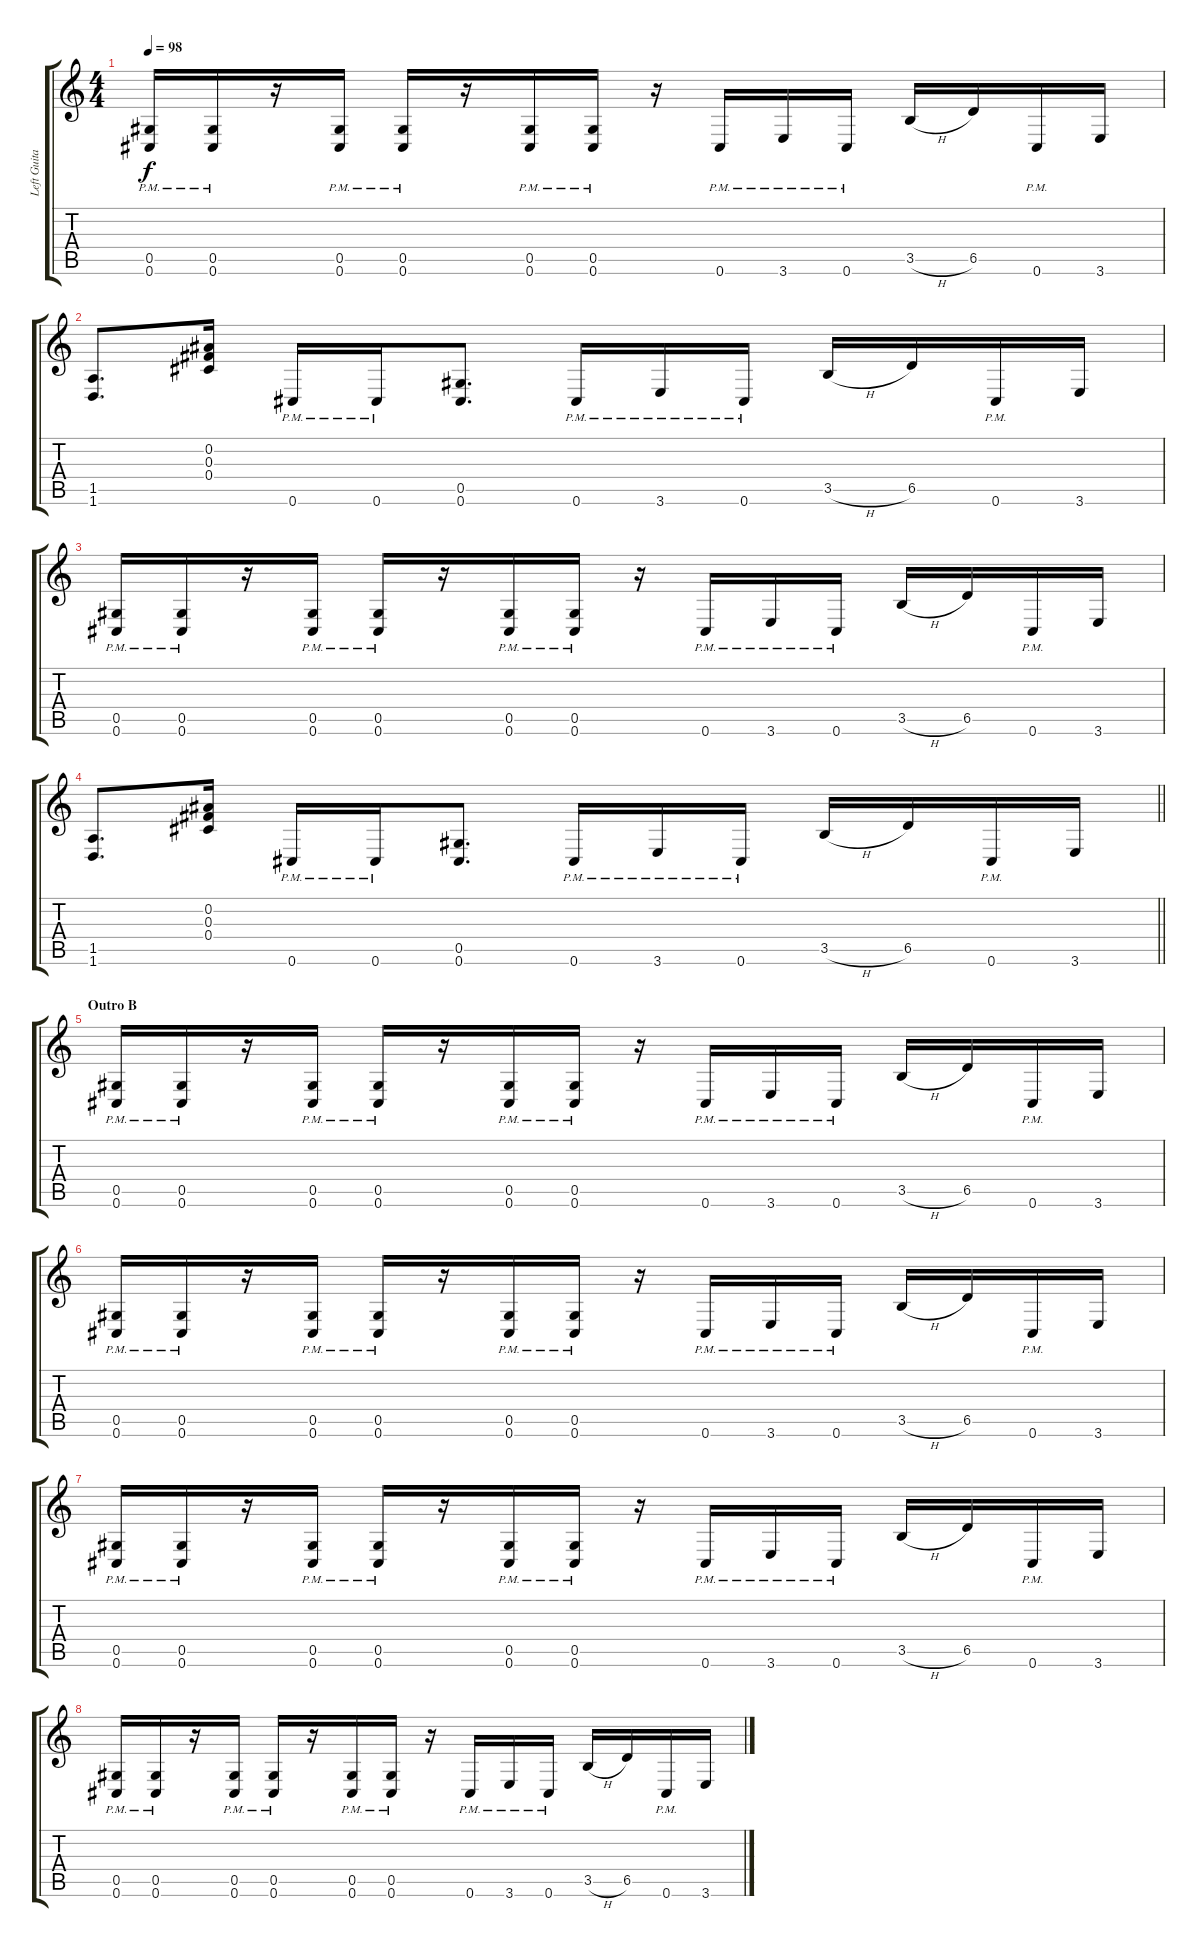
\track ("Left Guitar" "Left Guita") {instrument distortionguitar}
\staff {score tabs}
\tuning (Eb4 Bb3 Gb3 Db3 Ab2 Db2) {hide}
\ts (4 4)
\tempo 98
\clef g2
\ks c
(0.5{pm} 0.6{pm}).16{dy f} (0.5{pm} 0.6{pm}).16 r.16 (0.5{pm} 0.6{pm}).16 (0.5{pm} 0.6{pm}).16 r.16 (0.5{pm} 0.6{pm}).16 (0.5{pm} 0.6{pm}).16 r.16 0.6{pm}.16 3.6{pm}.16 0.6{pm}.16 3.5{h}.16 6.5.16 0.6{pm}.16 3.6.16 |
(1.5 1.6).8{d} (0.2 0.3 0.4).16 0.6{pm}.16 0.6{pm}.16 (0.5 0.6).8{d} 0.6{pm}.16 3.6{pm}.16 0.6{pm}.16 3.5{h}.16 6.5.16 0.6{pm}.16 3.6.16 |
(0.5{pm} 0.6{pm}).16 (0.5{pm} 0.6{pm}).16 r.16 (0.5{pm} 0.6{pm}).16 (0.5{pm} 0.6{pm}).16 r.16 (0.5{pm} 0.6{pm}).16 (0.5{pm} 0.6{pm}).16 r.16 0.6{pm}.16 3.6{pm}.16 0.6{pm}.16 3.5{h}.16 6.5.16 0.6{pm}.16 3.6.16 |
\barLineRight lightlight
(1.5 1.6).8{d} (0.2 0.3 0.4).16 0.6{pm}.16 0.6{pm}.16 (0.5 0.6).8{d} 0.6{pm}.16 3.6{pm}.16 0.6{pm}.16 3.5{h}.16 6.5.16 0.6{pm}.16 3.6.16 |
\section ("" "Outro B")
(0.5{pm} 0.6{pm}).16 (0.5{pm} 0.6{pm}).16 r.16 (0.5{pm} 0.6{pm}).16 (0.5{pm} 0.6{pm}).16 r.16 (0.5{pm} 0.6{pm}).16 (0.5{pm} 0.6{pm}).16 r.16 0.6{pm}.16 3.6{pm}.16 0.6{pm}.16 3.5{h}.16 6.5.16 0.6{pm}.16 3.6.16 |
(0.5{pm} 0.6{pm}).16 (0.5{pm} 0.6{pm}).16 r.16 (0.5{pm} 0.6{pm}).16 (0.5{pm} 0.6{pm}).16 r.16 (0.5{pm} 0.6{pm}).16 (0.5{pm} 0.6{pm}).16 r.16 0.6{pm}.16 3.6{pm}.16 0.6{pm}.16 3.5{h}.16 6.5.16 0.6{pm}.16 3.6.16 |
(0.5{pm} 0.6{pm}).16 (0.5{pm} 0.6{pm}).16 r.16 (0.5{pm} 0.6{pm}).16 (0.5{pm} 0.6{pm}).16 r.16 (0.5{pm} 0.6{pm}).16 (0.5{pm} 0.6{pm}).16 r.16 0.6{pm}.16 3.6{pm}.16 0.6{pm}.16 3.5{h}.16 6.5.16 0.6{pm}.16 3.6.16 |
(0.5{pm} 0.6{pm}).16 (0.5{pm} 0.6{pm}).16 r.16 (0.5{pm} 0.6{pm}).16 (0.5{pm} 0.6{pm}).16 r.16 (0.5{pm} 0.6{pm}).16 (0.5{pm} 0.6{pm}).16 r.16 0.6{pm}.16 3.6{pm}.16 0.6{pm}.16 3.5{h}.16 6.5.16 0.6{pm}.16 3.6.16
